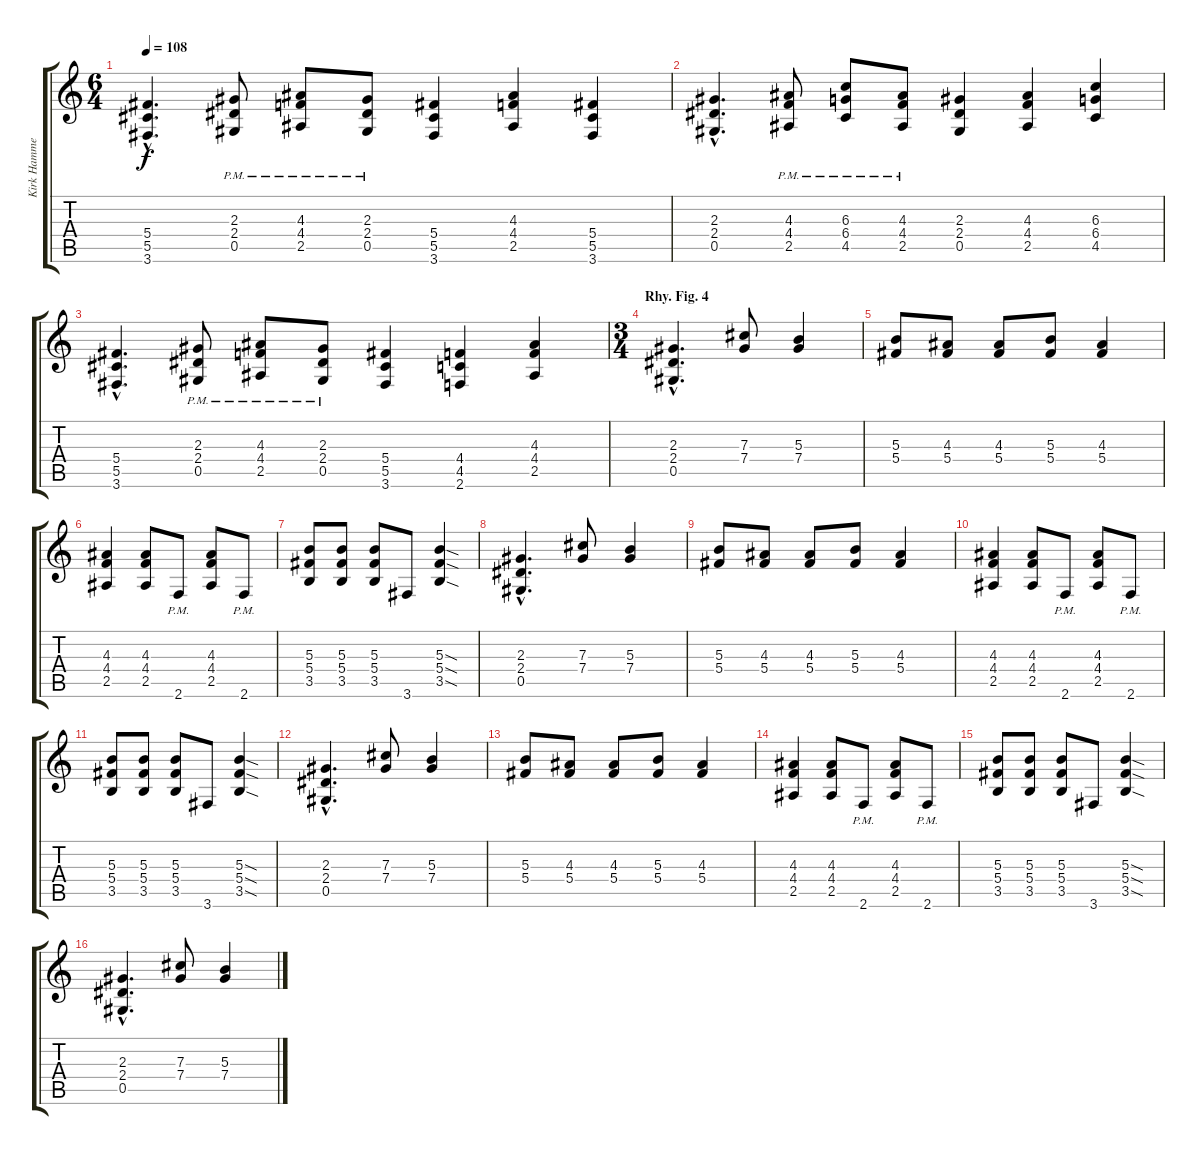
\track ("Kirk Hammett (Guitar)" "Kirk Hamme") {instrument electricguitarclean}
\staff {score tabs}
\tuning (Eb4 Bb3 Gb3 Db3 Ab2 Eb2) {hide}
\ts (6 4)
\tempo 108
\clef g2
\ks c
(5.4{hac} 5.5{hac} 3.6{hac}).4{d dy f} (2.3{pm} 2.4{pm} 0.5{pm}).8 (4.3{pm} 4.4{pm} 2.5{pm}).8 (2.3{pm} 2.4{pm} 0.5{pm}).8 (5.4 5.5 3.6).4 (4.3 4.4 2.5).4 (5.4 5.5 3.6).4 |
(2.3{hac} 2.4{hac} 0.5{hac}).4{d} (4.3{pm} 4.4{pm} 2.5{pm}).8 (6.3{pm} 6.4{pm} 4.5{pm}).8 (4.3{pm} 4.4{pm} 2.5{pm}).8 (2.3 2.4 0.5).4 (4.3 4.4 2.5).4 (6.3 6.4 4.5).4 |
(5.4{hac} 5.5{hac} 3.6{hac}).4{d} (2.3{pm} 2.4{pm} 0.5{pm}).8 (4.3{pm} 4.4{pm} 2.5{pm}).8 (2.3{pm} 2.4{pm} 0.5{pm}).8 (5.4 5.5 3.6).4 (4.4 4.5 2.6).4 (4.3 4.4 2.5).4 |
\ts (3 4)
\section ("" "Rhy. Fig. 4")
(2.3{hac} 2.4{hac} 0.5{hac}).4{d} (7.3 7.4).8 (5.3 7.4).4 |
(5.3 5.4).8 (4.3 5.4).8 (4.3 5.4).8 (5.3 5.4).8 (4.3 5.4).4 |
(4.3 4.4 2.5).4 (4.3 4.4 2.5).8 2.6{pm}.8 (4.3 4.4 2.5).8 2.6{pm}.8 |
(5.3 5.4 3.5).8 (5.3 5.4 3.5).8 (5.3 5.4 3.5).8 3.6.8 (5.3{sod} 5.4{sod} 3.5{sod}).4 |
(2.3{hac} 2.4{hac} 0.5{hac}).4{d} (7.3 7.4).8 (5.3 7.4).4 |
(5.3 5.4).8 (4.3 5.4).8 (4.3 5.4).8 (5.3 5.4).8 (4.3 5.4).4 |
(4.3 4.4 2.5).4 (4.3 4.4 2.5).8 2.6{pm}.8 (4.3 4.4 2.5).8 2.6{pm}.8 |
(5.3 5.4 3.5).8 (5.3 5.4 3.5).8 (5.3 5.4 3.5).8 3.6.8 (5.3{sod} 5.4{sod} 3.5{sod}).4 |
(2.3{hac} 2.4{hac} 0.5{hac}).4{d} (7.3 7.4).8 (5.3 7.4).4 |
(5.3 5.4).8 (4.3 5.4).8 (4.3 5.4).8 (5.3 5.4).8 (4.3 5.4).4 |
(4.3 4.4 2.5).4 (4.3 4.4 2.5).8 2.6{pm}.8 (4.3 4.4 2.5).8 2.6{pm}.8 |
(5.3 5.4 3.5).8 (5.3 5.4 3.5).8 (5.3 5.4 3.5).8 3.6.8 (5.3{sod} 5.4{sod} 3.5{sod}).4 |
(2.3{hac} 2.4{hac} 0.5{hac}).4{d} (7.3 7.4).8 (5.3 7.4).4
